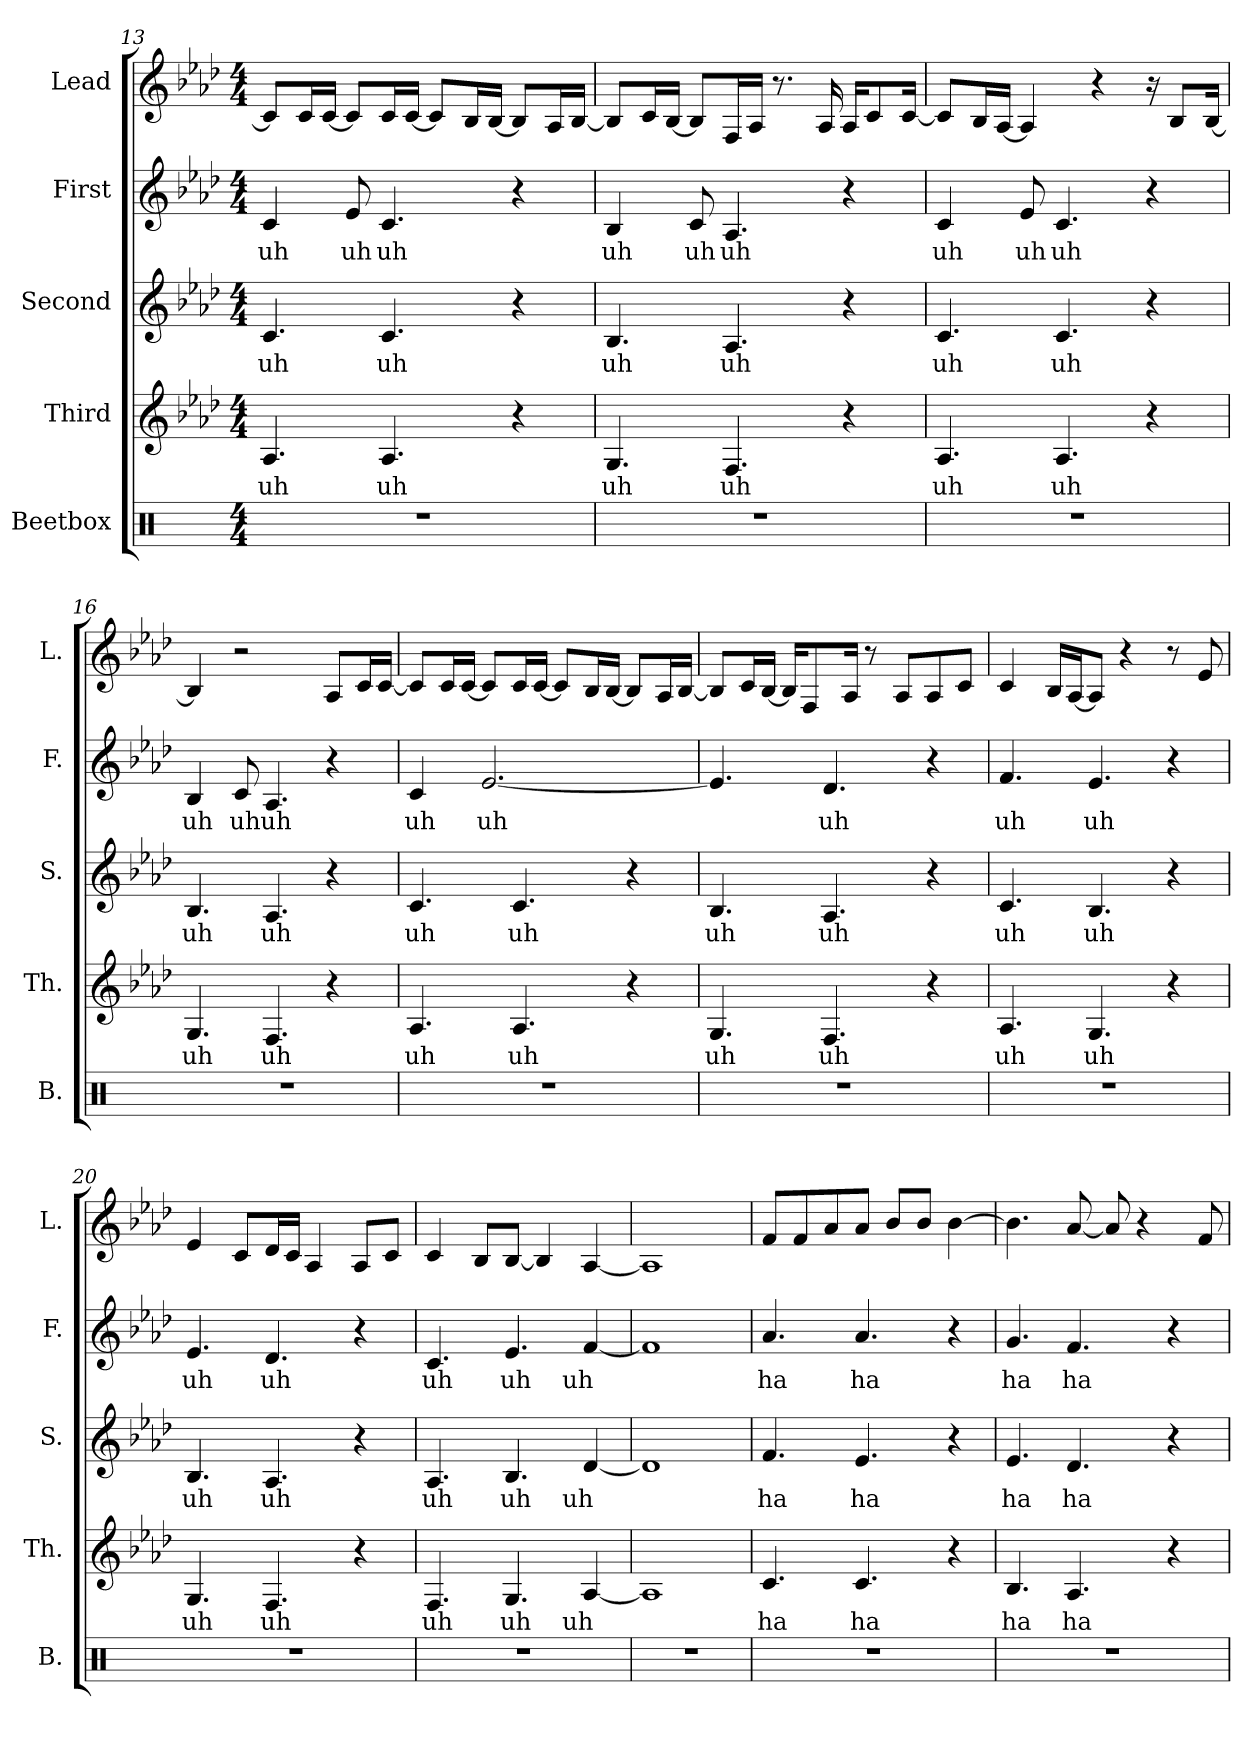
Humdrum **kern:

**kern	**kern	**text	**kern	**text	**kern	**text	**kern
*part5	*part4	*part4	*part3	*part3	*part2	*part2	*part1
*staff5	*staff4	*staff4	*staff3	*staff3	*staff2	*staff2	*staff1
*I"Beetbox	*I"Third	*	*I"Second	*	*I"First	*	*I"Lead
*I'B.	*I'Th.	*	*I'S.	*	*I'F.	*	*I'L.
*clefX	*clefG2	*	*clefG2	*	*clefG2	*	*clefG2
*k[]	*k[b-e-a-d-]	*	*k[b-e-a-d-]	*	*k[b-e-a-d-]	*	*k[b-e-a-d-]
*M4/4	*M4/4	*	*M4/4	*	*M4/4	*	*M4/4
=13	=13	=13	=13	=13	=13	=13	=13
1r	4.A-/	uh	4.c/	uh	4c/	uh	8c/L]
.	.	.	.	.	.	.	16c/L
.	.	.	.	.	.	.	[16c/JJ
.	.	.	.	.	8e-/	uh	8c/L]
.	4.A-/	uh	4.c/	uh	4.c/	uh	16c/L
.	.	.	.	.	.	.	[16c/JJ
.	.	.	.	.	.	.	8c/L]
.	.	.	.	.	.	.	16B-/L
.	.	.	.	.	.	.	[16B-/JJ
.	4r	.	4r	.	4r	.	8B-/L]
.	.	.	.	.	.	.	16A-/L
.	.	.	.	.	.	.	[16B-/JJ
!!LO:PB:g=z
=14	=14	=14	=14	=14	=14	=14	=14
1r	4.G/	uh	4.B-/	uh	4B-/	uh	8B-/L]
.	.	.	.	.	.	.	16c/L
.	.	.	.	.	.	.	[16B-/JJ
.	.	.	.	.	8c/	uh	8B-/L]
.	4.F/	uh	4.A-/	uh	4.A-/	uh	16F/L
.	.	.	.	.	.	.	16A-/JJ
.	.	.	.	.	.	.	8.r
.	.	.	.	.	.	.	16A-/
.	4r	.	4r	.	4r	.	16A-/KL
.	.	.	.	.	.	.	8c/
.	.	.	.	.	.	.	[16c/Jk
=15	=15	=15	=15	=15	=15	=15	=15
1r	4.A-/	uh	4.c/	uh	4c/	uh	8c/L]
.	.	.	.	.	.	.	16B-/L
.	.	.	.	.	.	.	[16A-/JJ
.	.	.	.	.	8e-/	uh	4A-/]
.	4.A-/	uh	4.c/	uh	4.c/	uh	.
.	.	.	.	.	.	.	4r
.	4r	.	4r	.	4r	.	16r
.	.	.	.	.	.	.	8B-/L
.	.	.	.	.	.	.	[16B-/Jk
=16	=16	=16	=16	=16	=16	=16	=16
1r	4.G/	uh	4.B-/	uh	4B-/	uh	4B-/]
.	.	.	.	.	8c/	uh	2r
.	4.F/	uh	4.A-/	uh	4.A-/	uh	.
.	4r	.	4r	.	4r	.	8A-/L
.	.	.	.	.	.	.	16c/L
.	.	.	.	.	.	.	[16c/JJ
!!LO:LB:g=z
=17	=17	=17	=17	=17	=17	=17	=17
1r	4.A-/	uh	4.c/	uh	4c/	uh	8c/L]
.	.	.	.	.	.	.	16c/L
.	.	.	.	.	.	.	[16c/JJ
.	.	.	.	.	[2.e-/	uh	8c/L]
.	4.A-/	uh	4.c/	uh	.	.	16c/L
.	.	.	.	.	.	.	[16c/JJ
.	.	.	.	.	.	.	8c/L]
.	.	.	.	.	.	.	16B-/L
.	.	.	.	.	.	.	[16B-/JJ
.	4r	.	4r	.	.	.	8B-/L]
.	.	.	.	.	.	.	16A-/L
.	.	.	.	.	.	.	[16B-/JJ
=18	=18	=18	=18	=18	=18	=18	=18
1r	4.G/	uh	4.B-/	uh	4.e-/]	.	8B-/L]
.	.	.	.	.	.	.	16c/L
.	.	.	.	.	.	.	[16B-/JJ
.	.	.	.	.	.	.	16B-/KL]
.	.	.	.	.	.	.	8F/
.	4.F/	uh	4.A-/	uh	4.d-/	uh	.
.	.	.	.	.	.	.	16A-/Jk
.	.	.	.	.	.	.	8r
.	.	.	.	.	.	.	8A-/L
.	4r	.	4r	.	4r	.	8A-/
.	.	.	.	.	.	.	8c/J
=19	=19	=19	=19	=19	=19	=19	=19
1r	4.A-/	uh	4.c/	uh	4.f/	uh	4c/
.	.	.	.	.	.	.	16B-/LL
.	.	.	.	.	.	.	[16A-/J
.	4.G/	uh	4.B-/	uh	4.e-/	uh	8A-/J]
.	.	.	.	.	.	.	4r
.	4r	.	4r	.	4r	.	8r
.	.	.	.	.	.	.	8e-/
!!LO:PB:g=z
=20	=20	=20	=20	=20	=20	=20	=20
1r	4.G/	uh	4.B-/	uh	4.e-/	uh	4e-/
.	.	.	.	.	.	.	8c/L
.	4.F/	uh	4.A-/	uh	4.d-/	uh	16d-/L
.	.	.	.	.	.	.	16c/JJ
.	.	.	.	.	.	.	4A-/
.	4r	.	4r	.	4r	.	8A-/L
.	.	.	.	.	.	.	8c/J
=21	=21	=21	=21	=21	=21	=21	=21
1r	4.F/	uh	4.A-/	uh	4.c/	uh	4c/
.	.	.	.	.	.	.	8B-/L
.	4.G/	uh	4.B-/	uh	4.e-/	uh	[8B-/J
.	.	.	.	.	.	.	4B-/]
.	[4A-/	uh	[4d-/	uh	[4f/	uh	[4A-/
=22	=22	=22	=22	=22	=22	=22	=22
1r	1A-]	.	1d-]	.	1f]	.	1A-]
=23	=23	=23	=23	=23	=23	=23	=23
1r	4.c/	ha	4.f/	ha	4.a-/	ha	8f/L
.	.	.	.	.	.	.	8f/
.	.	.	.	.	.	.	8a-/
.	4.c/	ha	4.e-/	ha	4.a-/	ha	8a-/J
.	.	.	.	.	.	.	8b-/L
.	.	.	.	.	.	.	8b-/J
.	4r	.	4r	.	4r	.	[4b-\
=24	=24	=24	=24	=24	=24	=24	=24
1r	4.B-/	ha	4.e-/	ha	4.g/	ha	4.b-\]
.	4.A-/	ha	4.d-/	ha	4.f/	ha	[8a-/
.	.	.	.	.	.	.	8a-/]
.	.	.	.	.	.	.	4r
.	4r	.	4r	.	4r	.	.
.	.	.	.	.	.	.	8f/
=	=	=	=	=	=	=	=
*-	*-	*-	*-	*-	*-	*-	*-
